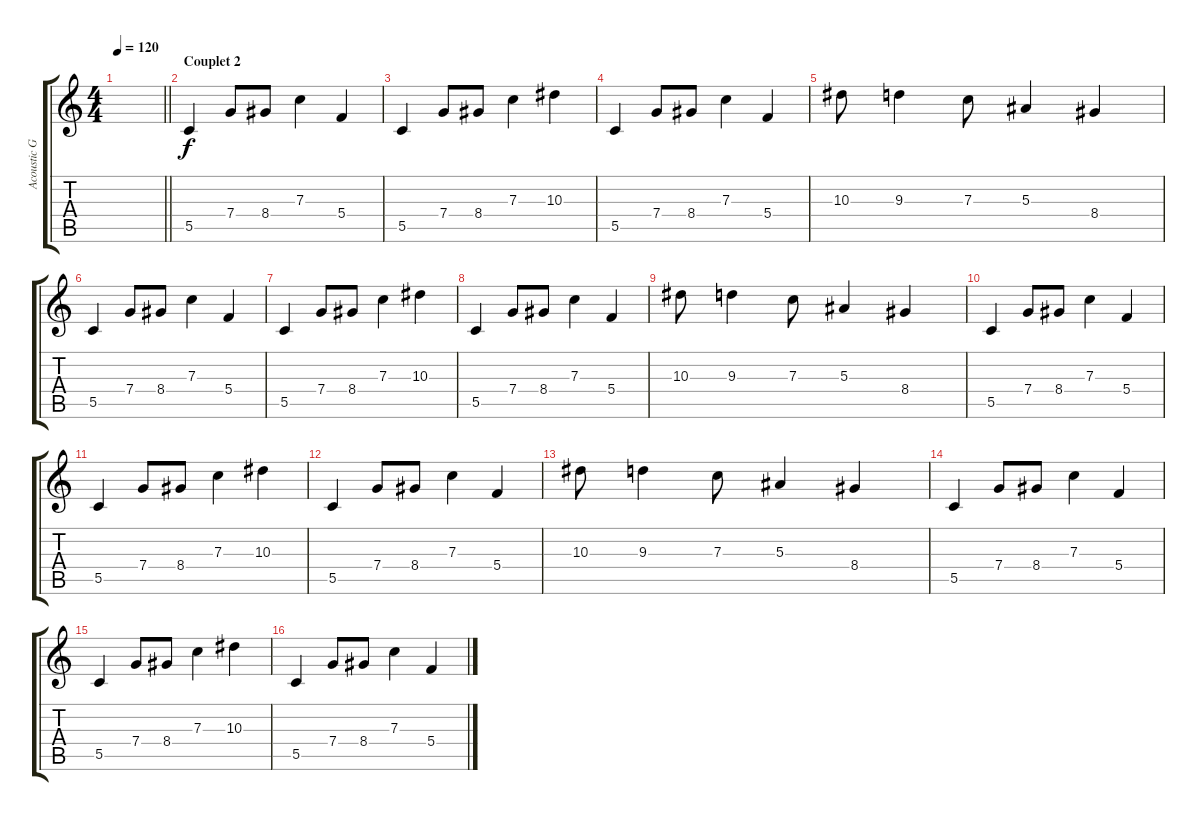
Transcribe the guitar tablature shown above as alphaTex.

\track ("Acoustic Guitar" "Acoustic G") {instrument acousticguitarsteel}
\staff {score tabs}
\tuning (D4 A3 F3 C3 G2 C2) {hide}
\ts (4 4)
\tempo 120
\clef g2
\barLineRight lightlight
\ks c
|
\section ("" "Couplet 2")
5.5.4 7.4.8 8.4.8 7.3.4 5.4.4 |
5.5.4 7.4.8 8.4.8 7.3.4 10.3.4 |
5.5.4 7.4.8 8.4.8 7.3.4 5.4.4 |
10.3.8 9.3.4 7.3.8 5.3.4 8.4.4 |
5.5.4 7.4.8 8.4.8 7.3.4 5.4.4 |
5.5.4 7.4.8 8.4.8 7.3.4 10.3.4 |
5.5.4 7.4.8 8.4.8 7.3.4 5.4.4 |
10.3.8 9.3.4 7.3.8 5.3.4 8.4.4 |
5.5.4 7.4.8 8.4.8 7.3.4 5.4.4 |
5.5.4 7.4.8 8.4.8 7.3.4 10.3.4 |
5.5.4 7.4.8 8.4.8 7.3.4 5.4.4 |
10.3.8 9.3.4 7.3.8 5.3.4 8.4.4 |
5.5.4 7.4.8 8.4.8 7.3.4 5.4.4 |
5.5.4 7.4.8 8.4.8 7.3.4 10.3.4 |
5.5.4 7.4.8 8.4.8 7.3.4 5.4.4
